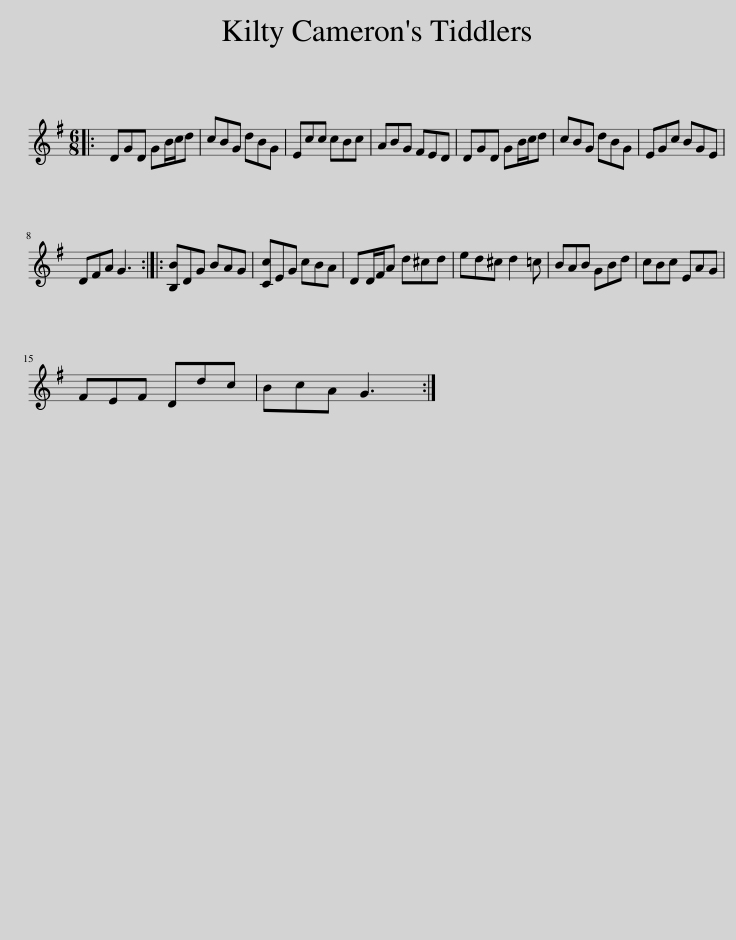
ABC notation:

X:1
L:1/8
M:6/8
I:linebreak $
K:G
V:1 treble
V:1
|: DGD GB/c/d | cBG dBG | Ecc cBc | ABG FED | DGD GB/c/d | %5
 cBG dBG | EGc BGE |$ DFA G3 :: [B,B]DG BAG | [Cc]EG cBA | %10
 DD/F/A d^cd | ed^c d2 =c | BAB GBd | cBc EAG |$ FEF Ddc | %15
 BcA G3 :| %16
